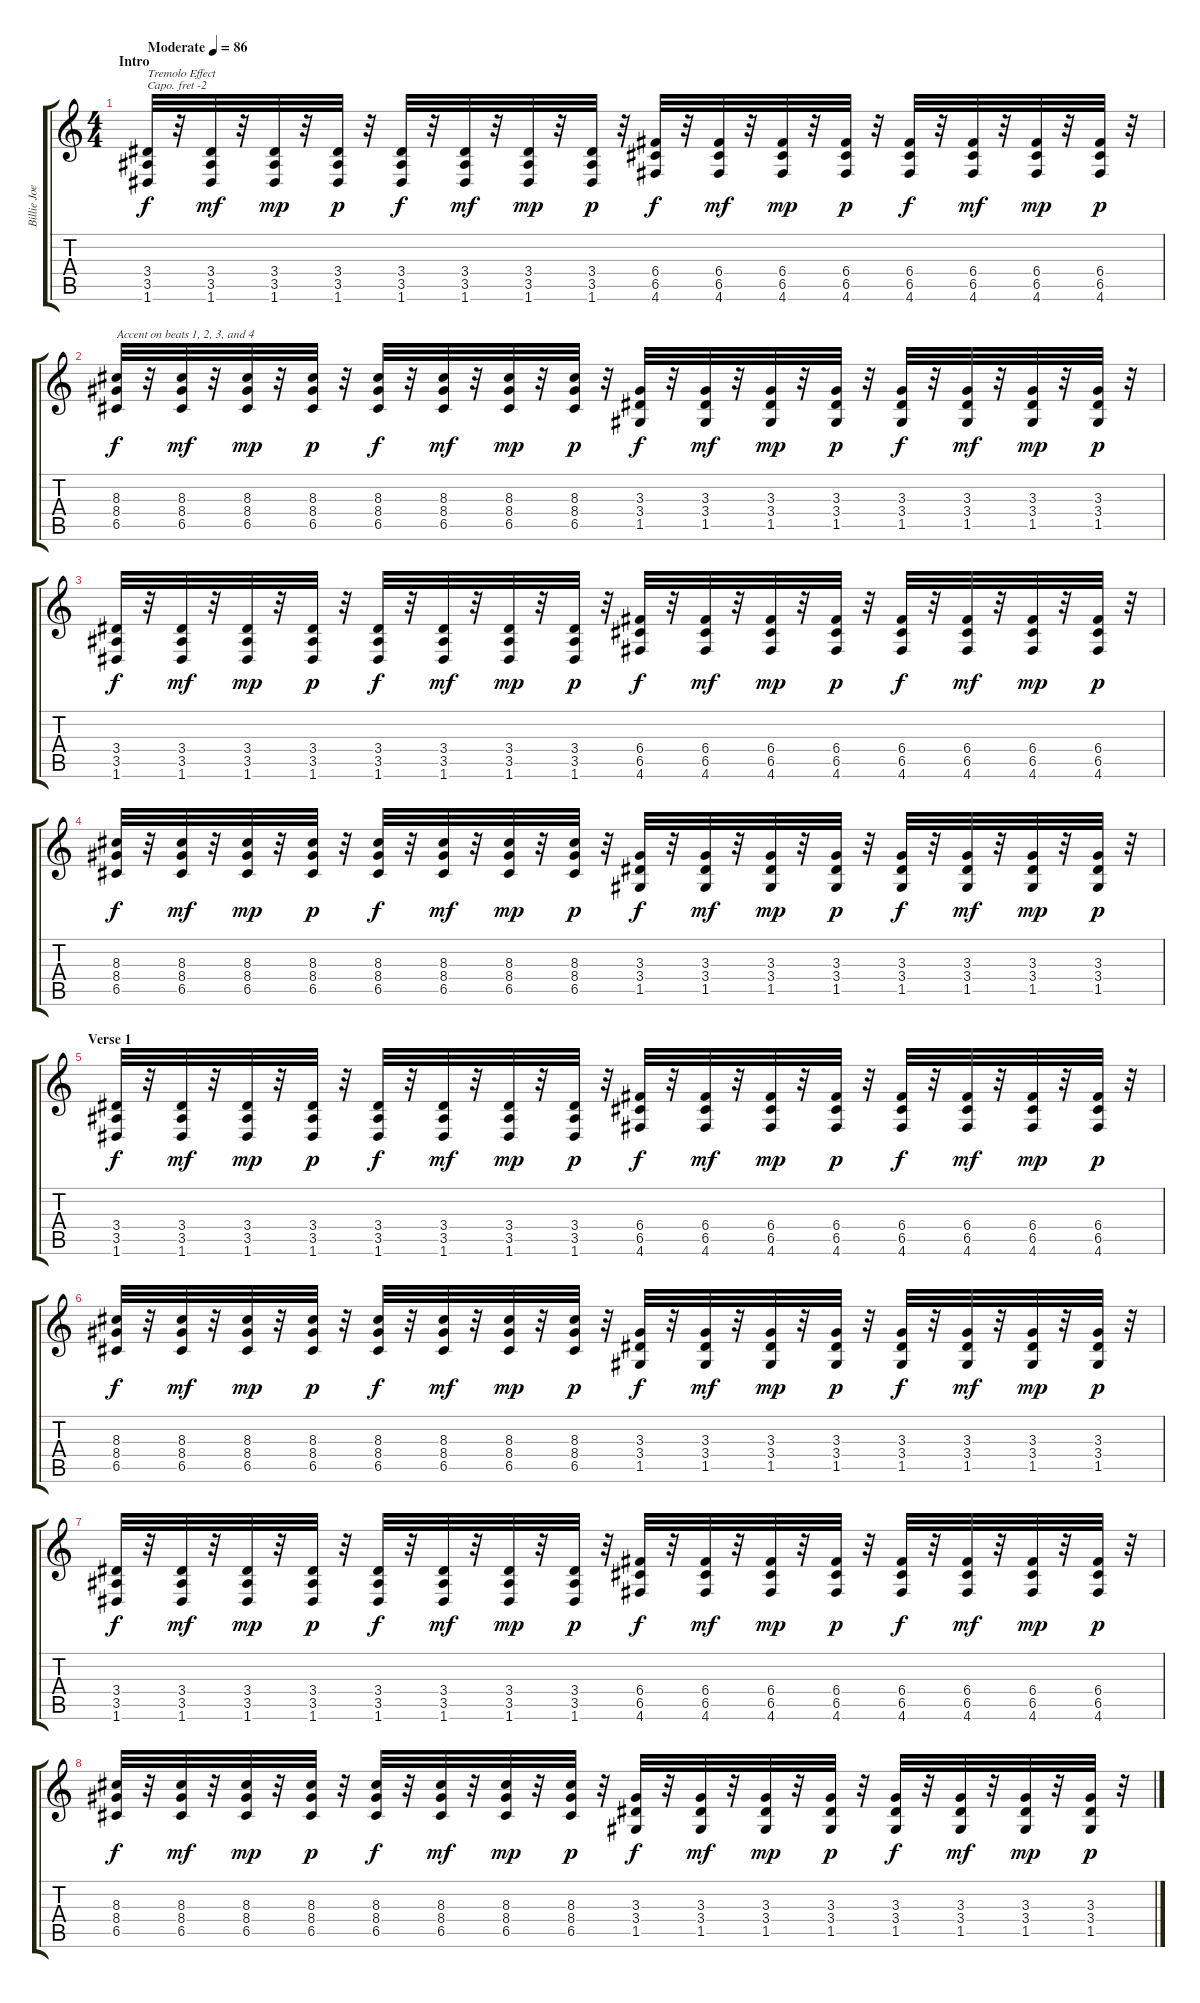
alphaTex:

\track ("Billie Joe Armstrong (Main Guitar)" "Billie Joe") {instrument overdrivenguitar}
\staff {score tabs}
\capo -2
\tuning (E4 B3 G3 D3 A2 E2) {hide}
\ts (4 4)
\section ("" "Intro")
\tempo (86 "Moderate")
\clef g2
\ks c
(3.4 3.5 1.6).32{txt "Tremolo Effect" dy f instrument overdrivenguitar} r.32 (3.4 3.5 1.6).32{dy mf} r.32 (3.4 3.5 1.6).32{dy mp} r.32 (3.4 3.5 1.6).32{dy p} r.32 (3.4 3.5 1.6).32{dy f} r.32 (3.4 3.5 1.6).32{dy mf} r.32 (3.4 3.5 1.6).32{dy mp} r.32 (3.4 3.5 1.6).32{dy p} r.32 (6.4 6.5 4.6).32{dy f} r.32 (6.4 6.5 4.6).32{dy mf} r.32 (6.4 6.5 4.6).32{dy mp} r.32 (6.4 6.5 4.6).32{dy p} r.32 (6.4 6.5 4.6).32{dy f} r.32 (6.4 6.5 4.6).32{dy mf} r.32 (6.4 6.5 4.6).32{dy mp} r.32 (6.4 6.5 4.6).32{dy p} r.32 |
(8.3 8.4 6.5).32{txt "Accent on beats 1, 2, 3, and 4" dy f} r.32 (8.3 8.4 6.5).32{dy mf} r.32 (8.3 8.4 6.5).32{dy mp} r.32 (8.3 8.4 6.5).32{dy p} r.32 (8.3 8.4 6.5).32{dy f} r.32 (8.3 8.4 6.5).32{dy mf} r.32 (8.3 8.4 6.5).32{dy mp} r.32 (8.3 8.4 6.5).32{dy p} r.32 (3.3 3.4 1.5).32{dy f} r.32 (3.3 3.4 1.5).32{dy mf} r.32 (3.3 3.4 1.5).32{dy mp} r.32 (3.3 3.4 1.5).32{dy p} r.32 (3.3 3.4 1.5).32{dy f} r.32 (3.3 3.4 1.5).32{dy mf} r.32 (3.3 3.4 1.5).32{dy mp} r.32 (3.3 3.4 1.5).32{dy p} r.32 |
(3.4 3.5 1.6).32{dy f} r.32 (3.4 3.5 1.6).32{dy mf} r.32 (3.4 3.5 1.6).32{dy mp} r.32 (3.4 3.5 1.6).32{dy p} r.32 (3.4 3.5 1.6).32{dy f} r.32 (3.4 3.5 1.6).32{dy mf} r.32 (3.4 3.5 1.6).32{dy mp} r.32 (3.4 3.5 1.6).32{dy p} r.32 (6.4 6.5 4.6).32{dy f} r.32 (6.4 6.5 4.6).32{dy mf} r.32 (6.4 6.5 4.6).32{dy mp} r.32 (6.4 6.5 4.6).32{dy p} r.32 (6.4 6.5 4.6).32{dy f} r.32 (6.4 6.5 4.6).32{dy mf} r.32 (6.4 6.5 4.6).32{dy mp} r.32 (6.4 6.5 4.6).32{dy p} r.32 |
(8.3 8.4 6.5).32{dy f} r.32 (8.3 8.4 6.5).32{dy mf} r.32 (8.3 8.4 6.5).32{dy mp} r.32 (8.3 8.4 6.5).32{dy p} r.32 (8.3 8.4 6.5).32{dy f} r.32 (8.3 8.4 6.5).32{dy mf} r.32 (8.3 8.4 6.5).32{dy mp} r.32 (8.3 8.4 6.5).32{dy p} r.32 (3.3 3.4 1.5).32{dy f} r.32 (3.3 3.4 1.5).32{dy mf} r.32 (3.3 3.4 1.5).32{dy mp} r.32 (3.3 3.4 1.5).32{dy p} r.32 (3.3 3.4 1.5).32{dy f} r.32 (3.3 3.4 1.5).32{dy mf} r.32 (3.3 3.4 1.5).32{dy mp} r.32 (3.3 3.4 1.5).32{dy p} r.32 |
\section ("" "Verse 1")
(3.4 3.5 1.6).32{dy f} r.32 (3.4 3.5 1.6).32{dy mf} r.32 (3.4 3.5 1.6).32{dy mp} r.32 (3.4 3.5 1.6).32{dy p} r.32 (3.4 3.5 1.6).32{dy f} r.32 (3.4 3.5 1.6).32{dy mf} r.32 (3.4 3.5 1.6).32{dy mp} r.32 (3.4 3.5 1.6).32{dy p} r.32 (6.4 6.5 4.6).32{dy f} r.32 (6.4 6.5 4.6).32{dy mf} r.32 (6.4 6.5 4.6).32{dy mp} r.32 (6.4 6.5 4.6).32{dy p} r.32 (6.4 6.5 4.6).32{dy f} r.32 (6.4 6.5 4.6).32{dy mf} r.32 (6.4 6.5 4.6).32{dy mp} r.32 (6.4 6.5 4.6).32{dy p} r.32 |
(8.3 8.4 6.5).32{dy f} r.32 (8.3 8.4 6.5).32{dy mf} r.32 (8.3 8.4 6.5).32{dy mp} r.32 (8.3 8.4 6.5).32{dy p} r.32 (8.3 8.4 6.5).32{dy f} r.32 (8.3 8.4 6.5).32{dy mf} r.32 (8.3 8.4 6.5).32{dy mp} r.32 (8.3 8.4 6.5).32{dy p} r.32 (3.3 3.4 1.5).32{dy f} r.32 (3.3 3.4 1.5).32{dy mf} r.32 (3.3 3.4 1.5).32{dy mp} r.32 (3.3 3.4 1.5).32{dy p} r.32 (3.3 3.4 1.5).32{dy f} r.32 (3.3 3.4 1.5).32{dy mf} r.32 (3.3 3.4 1.5).32{dy mp} r.32 (3.3 3.4 1.5).32{dy p} r.32 |
(3.4 3.5 1.6).32{dy f} r.32 (3.4 3.5 1.6).32{dy mf} r.32 (3.4 3.5 1.6).32{dy mp} r.32 (3.4 3.5 1.6).32{dy p} r.32 (3.4 3.5 1.6).32{dy f} r.32 (3.4 3.5 1.6).32{dy mf} r.32 (3.4 3.5 1.6).32{dy mp} r.32 (3.4 3.5 1.6).32{dy p} r.32 (6.4 6.5 4.6).32{dy f} r.32 (6.4 6.5 4.6).32{dy mf} r.32 (6.4 6.5 4.6).32{dy mp} r.32 (6.4 6.5 4.6).32{dy p} r.32 (6.4 6.5 4.6).32{dy f} r.32 (6.4 6.5 4.6).32{dy mf} r.32 (6.4 6.5 4.6).32{dy mp} r.32 (6.4 6.5 4.6).32{dy p} r.32 |
(8.3 8.4 6.5).32{dy f} r.32 (8.3 8.4 6.5).32{dy mf} r.32 (8.3 8.4 6.5).32{dy mp} r.32 (8.3 8.4 6.5).32{dy p} r.32 (8.3 8.4 6.5).32{dy f} r.32 (8.3 8.4 6.5).32{dy mf} r.32 (8.3 8.4 6.5).32{dy mp} r.32 (8.3 8.4 6.5).32{dy p} r.32 (3.3 3.4 1.5).32{dy f} r.32 (3.3 3.4 1.5).32{dy mf} r.32 (3.3 3.4 1.5).32{dy mp} r.32 (3.3 3.4 1.5).32{dy p} r.32 (3.3 3.4 1.5).32{dy f} r.32 (3.3 3.4 1.5).32{dy mf} r.32 (3.3 3.4 1.5).32{dy mp} r.32 (3.3 3.4 1.5).32{dy p} r.32
